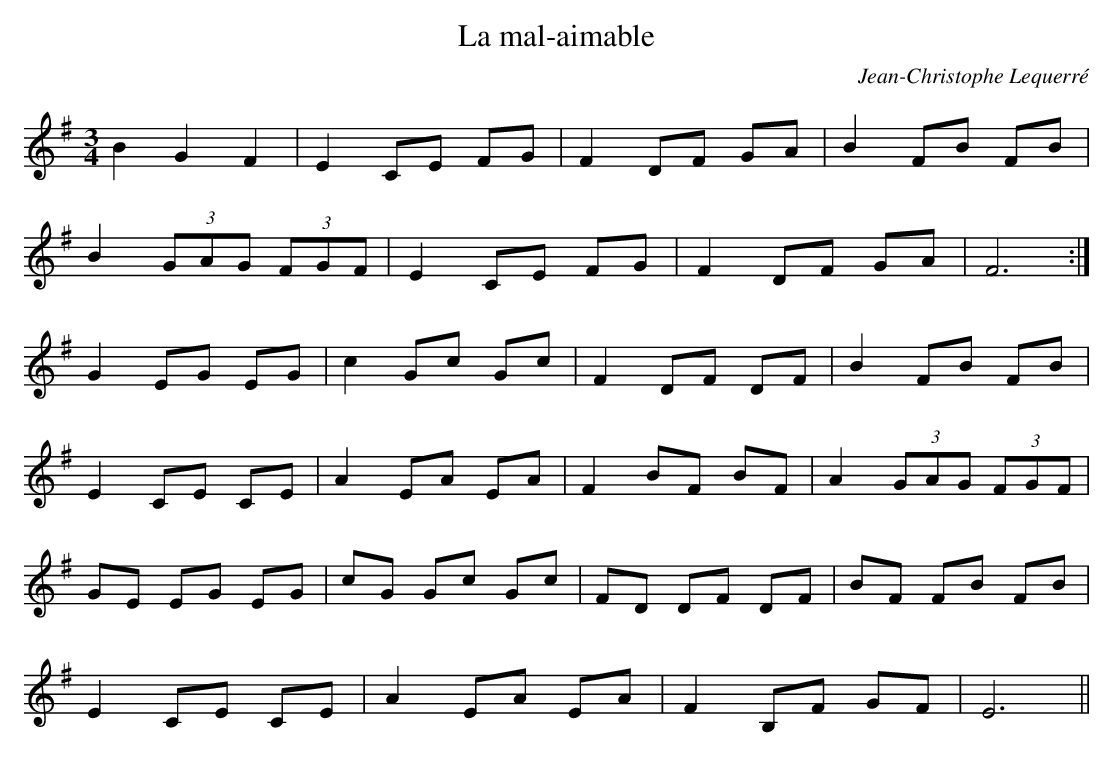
X:1
T:La mal-aimable
C:Jean-Christophe Lequerré
M:3/4
L:1/8
K:Emin
B2G2F2|E2 CE FG|F2 DF GA|B2 FB FB|
B2 (3GAG (3FGF|E2 CE FG|F2 DF GA|F6:|
G2 EG EG|c2 Gc Gc|F2 DF DF|B2 FB FB|
E2 CE CE|A2 EA EA|F2 BF BF|A2 (3GAG (3FGF|
GE EG EG|cG Gc Gc|FD DF DF|BF FB FB|
E2 CE CE|A2 EA EA|F2 B,F GF|E6||
